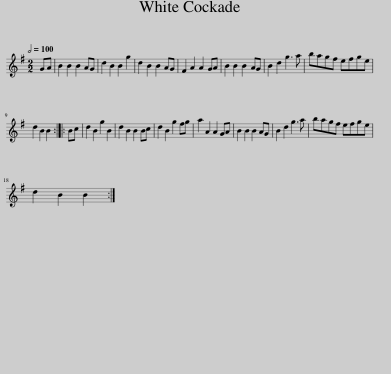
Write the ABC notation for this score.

X:1
L:1/8
Q:1/2=100
M:2/2
I:linebreak $
K:none
V:1 treble transpose="8 "
V:1
[K:G] GA | B2 B2 B2 AG | d2 B2 B2 g2 | d2 B2 B2 AG | F2 A2 A2 GA | %5
 B2 B2 B2 AG | B2 d2 g3 a | bagf efge |$ d2 B2 B2 :: Bc | %10
 d2 B2 g2 B2 | d2 B2 B2 Bc | d2 B2 g2 fg | a2 A2 A2 GA | B2 B2 B2 AG | %15
 B2 d2 g3 a | bagf efge |$ d2 B2 B2 :| %18
